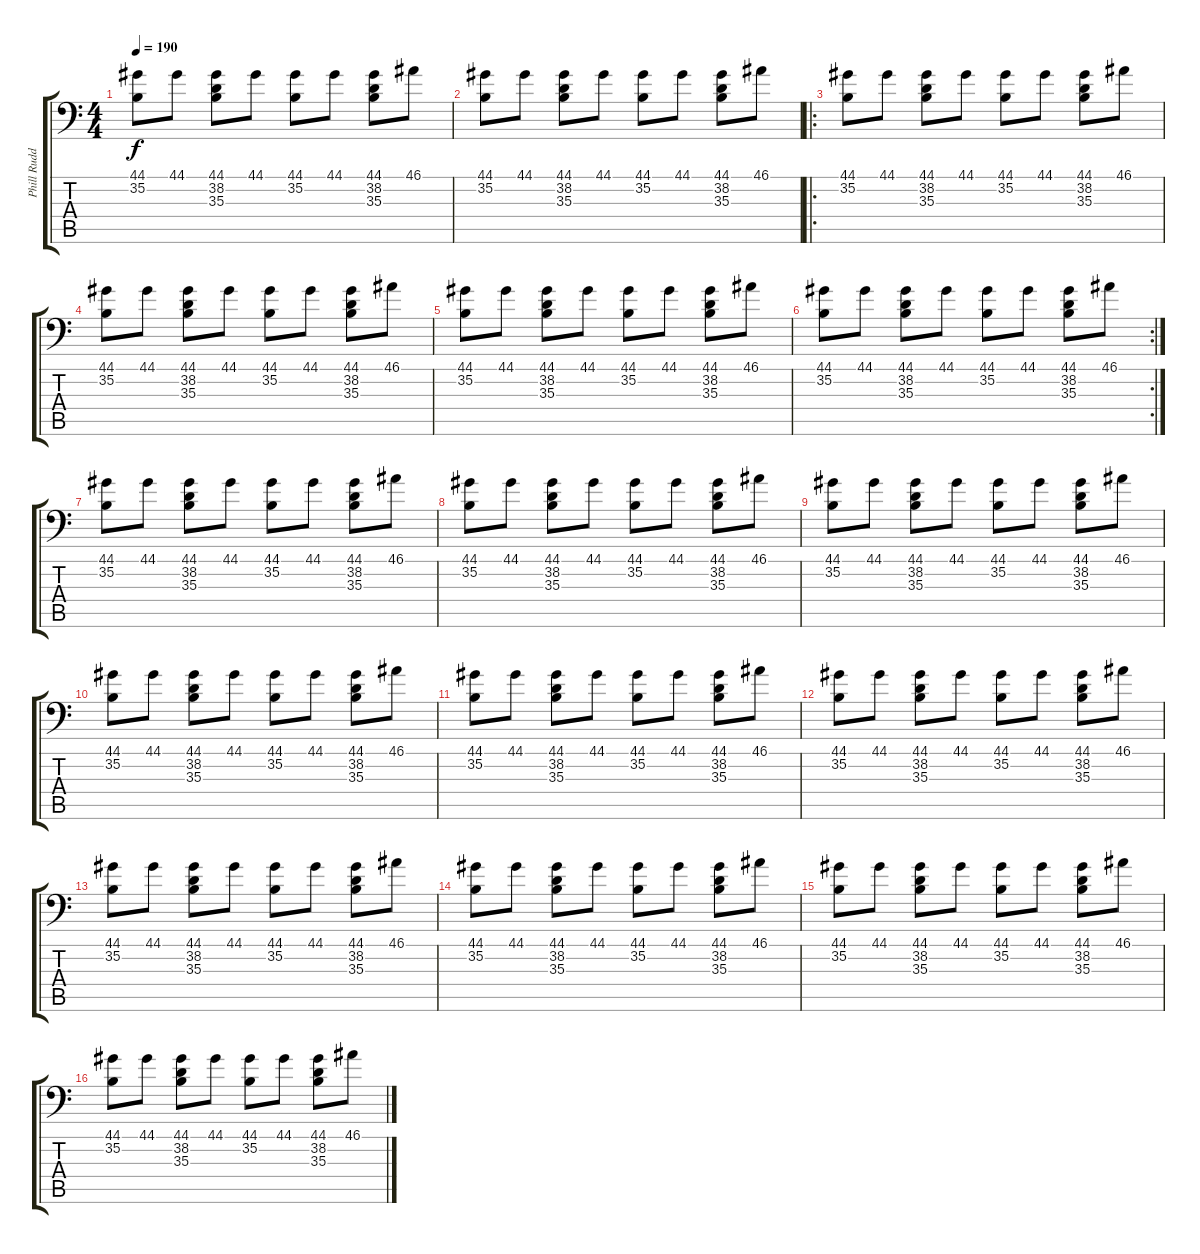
\track ("Phill Rudd (Drums)" "Phill Rudd") {instrument acousticgrandpiano}
\staff {score tabs}
\tuning (C-1 C-1 C-1 C-1 C-1 C-1) {hide}
\ts (4 4)
\tempo 190
\clef f4
\ks c
(44.1 35.2).8{dy f} 44.1.8 (44.1 38.2 35.3).8 44.1.8 (44.1 35.2).8 44.1.8 (44.1 38.2 35.3).8 46.1.8 |
(44.1 35.2).8 44.1.8 (44.1 38.2 35.3).8 44.1.8 (44.1 35.2).8 44.1.8 (44.1 38.2 35.3).8 46.1.8 |
\ro
(44.1 35.2).8 44.1.8 (44.1 38.2 35.3).8 44.1.8 (44.1 35.2).8 44.1.8 (44.1 38.2 35.3).8 46.1.8 |
(44.1 35.2).8 44.1.8 (44.1 38.2 35.3).8 44.1.8 (44.1 35.2).8 44.1.8 (44.1 38.2 35.3).8 46.1.8 |
(44.1 35.2).8 44.1.8 (44.1 38.2 35.3).8 44.1.8 (44.1 35.2).8 44.1.8 (44.1 38.2 35.3).8 46.1.8 |
\rc 2
(44.1 35.2).8 44.1.8 (44.1 38.2 35.3).8 44.1.8 (44.1 35.2).8 44.1.8 (44.1 38.2 35.3).8 46.1.8 |
(44.1 35.2).8 44.1.8 (44.1 38.2 35.3).8 44.1.8 (44.1 35.2).8 44.1.8 (44.1 38.2 35.3).8 46.1.8 |
(44.1 35.2).8 44.1.8 (44.1 38.2 35.3).8 44.1.8 (44.1 35.2).8 44.1.8 (44.1 38.2 35.3).8 46.1.8 |
(44.1 35.2).8 44.1.8 (44.1 38.2 35.3).8 44.1.8 (44.1 35.2).8 44.1.8 (44.1 38.2 35.3).8 46.1.8 |
(44.1 35.2).8 44.1.8 (44.1 38.2 35.3).8 44.1.8 (44.1 35.2).8 44.1.8 (44.1 38.2 35.3).8 46.1.8 |
(44.1 35.2).8 44.1.8 (44.1 38.2 35.3).8 44.1.8 (44.1 35.2).8 44.1.8 (44.1 38.2 35.3).8 46.1.8 |
(44.1 35.2).8 44.1.8 (44.1 38.2 35.3).8 44.1.8 (44.1 35.2).8 44.1.8 (44.1 38.2 35.3).8 46.1.8 |
(44.1 35.2).8 44.1.8 (44.1 38.2 35.3).8 44.1.8 (44.1 35.2).8 44.1.8 (44.1 38.2 35.3).8 46.1.8 |
(44.1 35.2).8 44.1.8 (44.1 38.2 35.3).8 44.1.8 (44.1 35.2).8 44.1.8 (44.1 38.2 35.3).8 46.1.8 |
(44.1 35.2).8 44.1.8 (44.1 38.2 35.3).8 44.1.8 (44.1 35.2).8 44.1.8 (44.1 38.2 35.3).8 46.1.8 |
(44.1 35.2).8 44.1.8 (44.1 38.2 35.3).8 44.1.8 (44.1 35.2).8 44.1.8 (44.1 38.2 35.3).8 46.1.8
